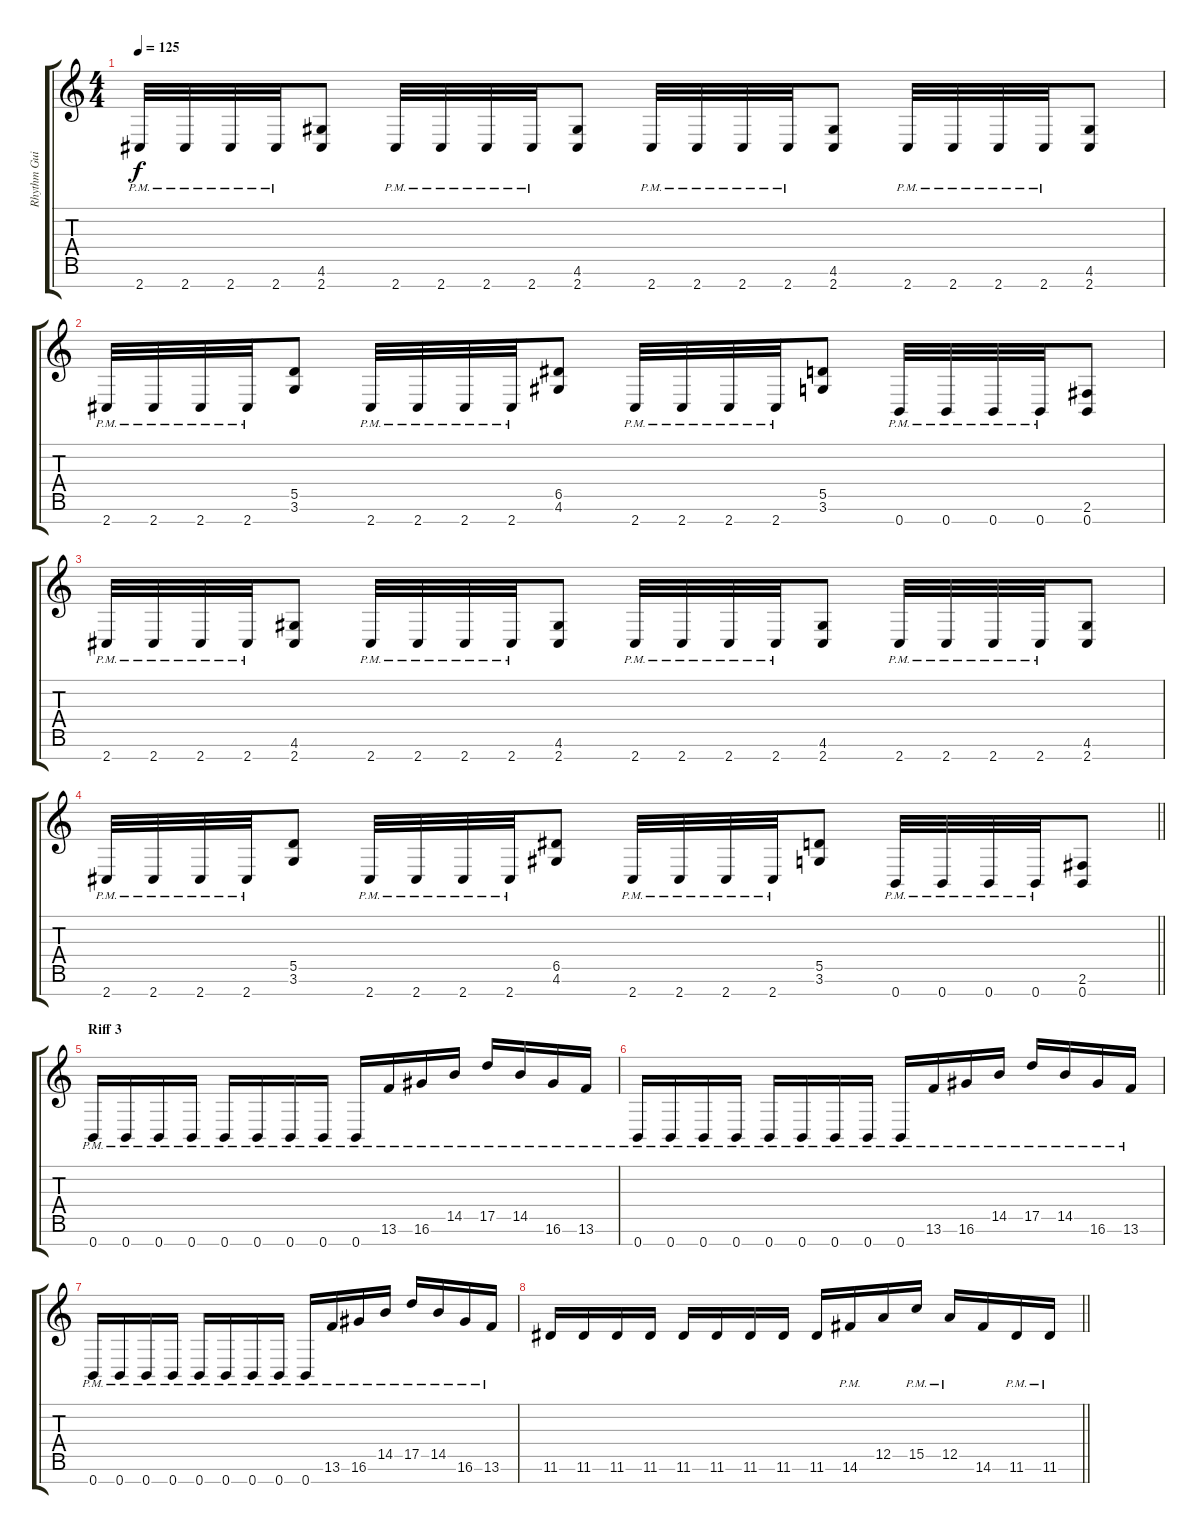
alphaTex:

\track ("Rhythm Guitar 2" "Rhythm Gui") {instrument overdrivenguitar}
\staff {score tabs}
\tuning (E4 B3 G3 D3 A2 E2 B1) {hide}
\ts (4 4)
\tempo 125
\clef g2
\ks c
2.7{pm}.32{dy f} 2.7{pm}.32 2.7{pm}.32 2.7{pm}.32 (4.6 2.7).8 2.7{pm}.32 2.7{pm}.32 2.7{pm}.32 2.7{pm}.32 (4.6 2.7).8 2.7{pm}.32 2.7{pm}.32 2.7{pm}.32 2.7{pm}.32 (4.6 2.7).8 2.7{pm}.32 2.7{pm}.32 2.7{pm}.32 2.7{pm}.32 (4.6 2.7).8 |
2.7{pm}.32 2.7{pm}.32 2.7{pm}.32 2.7{pm}.32 (5.5 3.6).8 2.7{pm}.32 2.7{pm}.32 2.7{pm}.32 2.7{pm}.32 (6.5 4.6).8 2.7{pm}.32 2.7{pm}.32 2.7{pm}.32 2.7{pm}.32 (5.5 3.6).8 0.7{pm}.32 0.7{pm}.32 0.7{pm}.32 0.7{pm}.32 (2.6 0.7).8 |
2.7{pm}.32 2.7{pm}.32 2.7{pm}.32 2.7{pm}.32 (4.6 2.7).8 2.7{pm}.32 2.7{pm}.32 2.7{pm}.32 2.7{pm}.32 (4.6 2.7).8 2.7{pm}.32 2.7{pm}.32 2.7{pm}.32 2.7{pm}.32 (4.6 2.7).8 2.7{pm}.32 2.7{pm}.32 2.7{pm}.32 2.7{pm}.32 (4.6 2.7).8 |
\barLineRight lightlight
2.7{pm}.32 2.7{pm}.32 2.7{pm}.32 2.7{pm}.32 (5.5 3.6).8 2.7{pm}.32 2.7{pm}.32 2.7{pm}.32 2.7{pm}.32 (6.5 4.6).8 2.7{pm}.32 2.7{pm}.32 2.7{pm}.32 2.7{pm}.32 (5.5 3.6).8 0.7{pm}.32 0.7{pm}.32 0.7{pm}.32 0.7{pm}.32 (2.6 0.7).8 |
\section ("" "Riff 3")
0.7{pm}.16 0.7{pm}.16 0.7{pm}.16 0.7{pm}.16 0.7{pm}.16 0.7{pm}.16 0.7{pm}.16 0.7{pm}.16 0.7{pm}.16 13.6{pm}.16 16.6{pm}.16 14.5{pm}.16 17.5{pm}.16 14.5{pm}.16 16.6{pm}.16 13.6{pm}.16 |
0.7{pm}.16 0.7{pm}.16 0.7{pm}.16 0.7{pm}.16 0.7{pm}.16 0.7{pm}.16 0.7{pm}.16 0.7{pm}.16 0.7{pm}.16 13.6{pm}.16 16.6{pm}.16 14.5{pm}.16 17.5{pm}.16 14.5{pm}.16 16.6{pm}.16 13.6{pm}.16 |
0.7{pm}.16 0.7{pm}.16 0.7{pm}.16 0.7{pm}.16 0.7{pm}.16 0.7{pm}.16 0.7{pm}.16 0.7{pm}.16 0.7{pm}.16 13.6{pm}.16 16.6{pm}.16 14.5{pm}.16 17.5{pm}.16 14.5{pm}.16 16.6{pm}.16 13.6{pm}.16 |
\barLineRight lightlight
11.6.16 11.6.16 11.6.16 11.6.16 11.6.16 11.6.16 11.6.16 11.6.16 11.6.16 14.6{pm}.16 12.5.16 15.5{pm}.16 12.5{pm}.16 14.6.16 11.6{pm}.16 11.6{pm}.16
